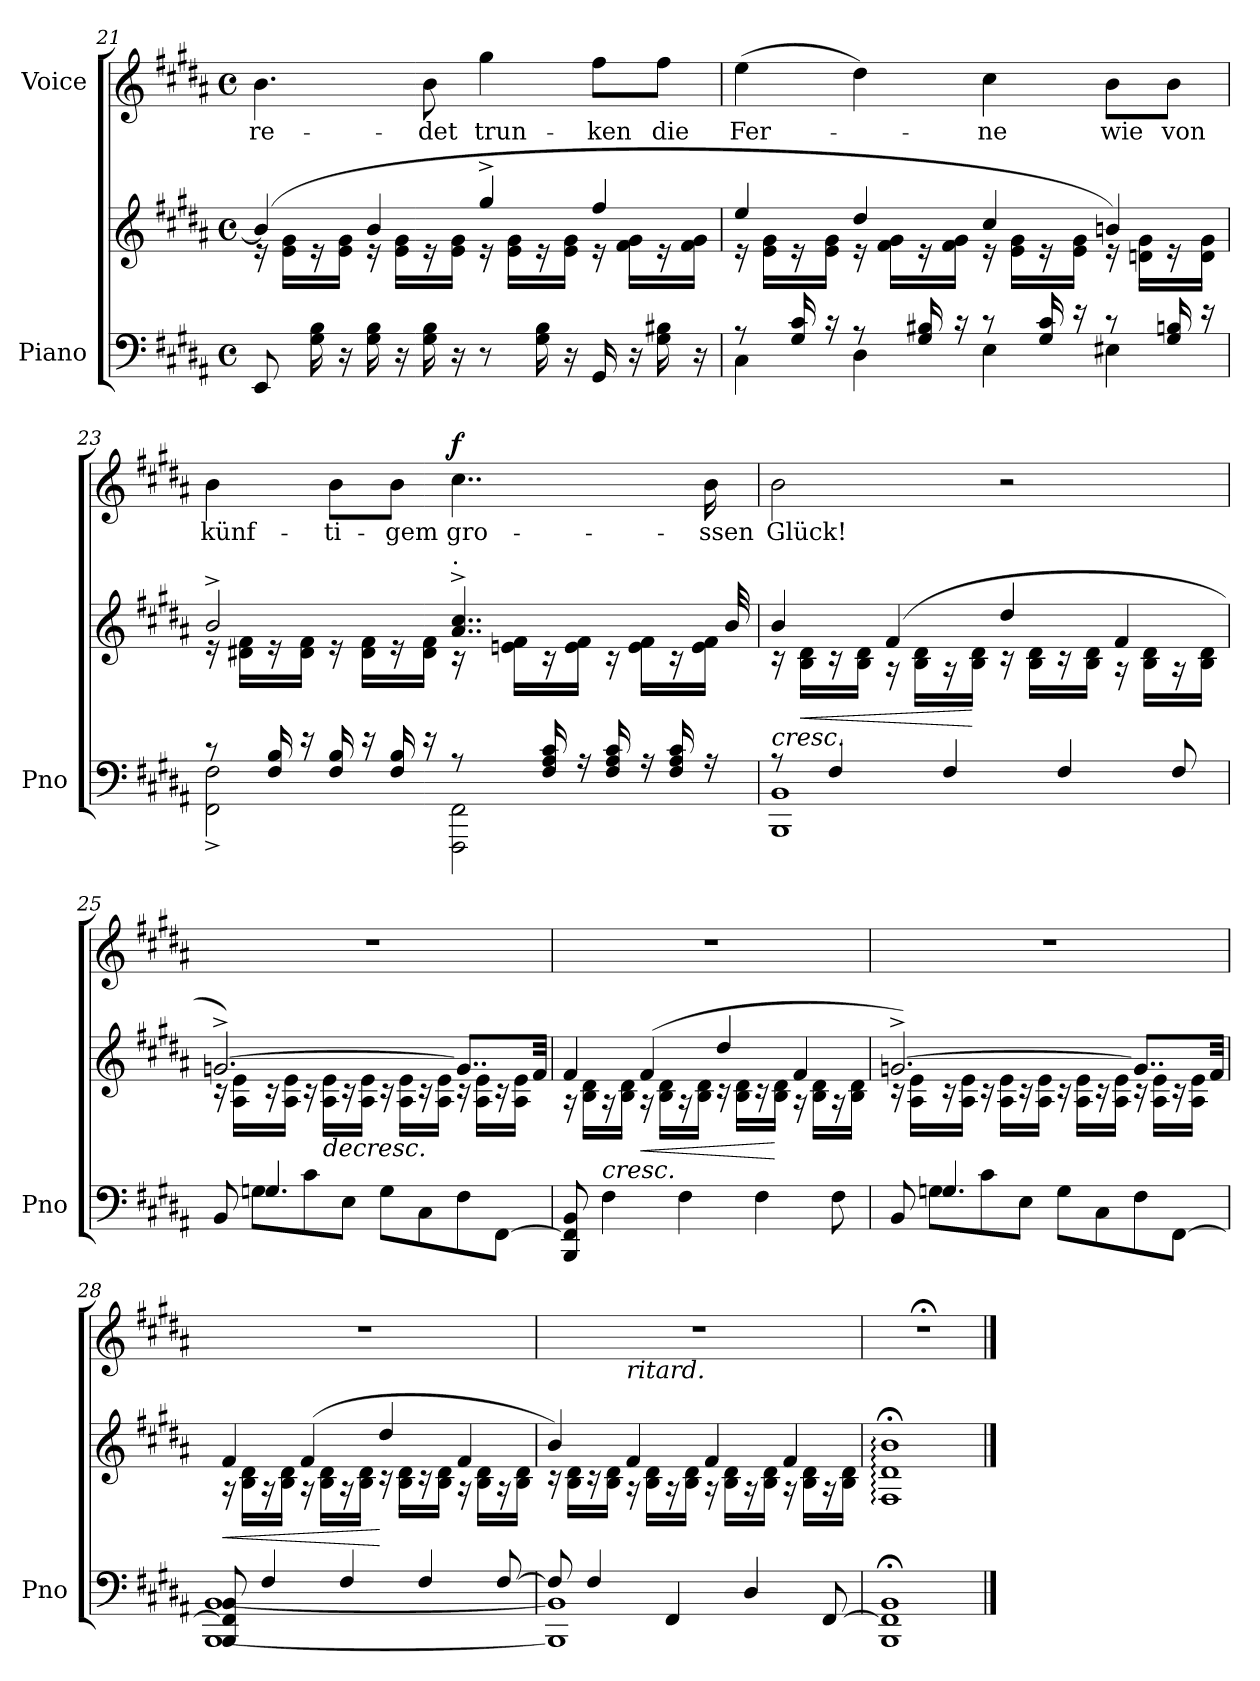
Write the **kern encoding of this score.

**kern	**kern	**dynam	**kern	**text	**dynam
*part2	*part2	*part2	*part1	*part1	*part1
*staff3	*staff2	*staff2/3	*staff1	*staff1	*staff1
*I"Piano	*	*	*I"Voice	*	*
*I'Pno	*	*	*	*	*
!!LO:LB:g=z
*clefF4	*clefG2	*	*clefG2	*	*
*k[f#c#g#d#a#]	*k[f#c#g#d#a#]	*	*k[f#c#g#d#a#]	*	*
*M4/4	*M4/4	*	*M4/4	*	*
*met(c)	*met(c)	*	*met(c)	*	*
=21	=21	=21	=21	=21	=21
*	*^	*	*	*	*
!	!	!	!	!	!LO:LY:b	!
8EE/	(4b/]	16r	.	4.b\	re-	.
.	.	16e\ 16g#\LL	.	.	.	.
16G#\ 16B\	.	16r	.	.	.	.
16r	.	16e\ 16g#\JJ	.	.	.	.
16G#\ 16B\	4b/	16r	.	.	.	.
16r	.	16e\ 16g#\LL	.	.	.	.
!	!	!	!	!	!LO:LY:b	!
16G#\ 16B\	.	16r	.	8b\	-det	.
16r	.	16e\ 16g#\JJ	.	.	.	.
!	!	!	!	!	!LO:LY:b	!
8r	4gg#^/	16r	.	4gg#\	trun-	.
.	.	16e\ 16g#\LL	.	.	.	.
16G#\ 16B\	.	16r	.	.	.	.
16r	.	16e\ 16g#\JJ	.	.	.	.
!	!	!	!	!	!LO:LY:b	!
16GG#/	4ff#/	16r	.	8ff#\L	-ken	.
16r	.	16f#\ 16g#\LL	.	.	.	.
!	!	!	!	!	!LO:LY:b	!
16G#\ 16B#X\	.	16r	.	8ff#\J	die	.
16r	.	16f#\ 16g#\JJ	.	.	.	.
=22	=22	=22	=22	=22	=22	=22
*^	*	*	*	*	*	*
!	!	!	!	!	!	!LO:LY:b	!
8r	4C#\	4ee/	16r	.	(4ee\	Fer-	.
.	.	.	16e\ 16g#\LL	.	.	.	.
16G#/ 16c#/	.	.	16r	.	.	.	.
16r	.	.	16e\ 16g#\JJ	.	.	.	.
8r	4D#\	4dd#/	16r	.	4dd#\)	.	.
.	.	.	16f#\ 16g#\LL	.	.	.	.
16G#/ 16B#X/	.	.	16r	.	.	.	.
16r	.	.	16f#\ 16g#\JJ	.	.	.	.
!	!	!	!	!	!	!LO:LY:b	!
8r	4E\	4cc#/	16r	.	4cc#\	-ne	.
.	.	.	16e\ 16g#\LL	.	.	.	.
16G#/ 16c#/	.	.	16r	.	.	.	.
16r	.	.	16e\ 16g#\JJ	.	.	.	.
!	!	!	!	!	!	!LO:LY:b	!
8r	4E#X\	4bn/)	16r	.	8b\L	wie	.
.	.	.	16dn\ 16g#\LL	.	.	.	.
!	!	!	!	!	!	!LO:LY:b	!
16G#/ 16Bn/	.	.	16r	.	8b\J	von	.
16r	.	.	16d\ 16g#\JJ	.	.	.	.
!!LO:PB:g=z
=23	=23	=23	=23	=23	=23	=23	=23
!	!	!	!	!	!	!LO:LY:b	!
8r	2FF#\^ 2F#\^	2b^/	16r	.	4b\	künf-	.
.	.	.	16d#X\ 16f#\LL	.	.	.	.
16F#/ 16B/	.	.	16r	.	.	.	.
16r	.	.	16d#\ 16f#\JJ	.	.	.	.
!	!	!	!	!	!	!LO:LY:b	!
16F#/ 16B/	.	.	16r	.	8b\L	-ti-	.
16r	.	.	16d#\ 16f#\LL	.	.	.	.
!	!	!	!	!	!	!LO:LY:b	!
16F#/ 16B/	.	.	16r	.	8b\J	-gem	.
16r	.	.	16d#\ 16f#\JJ	.	.	.	.
!	!	!LO:TX:a:t=.	!	!	!	!	!
!	!	!	!	!	!	!LO:LY:b	!LO:DY:b
8r	2FFF#\ 2FF#\	4..a#/^ 4..cc#/^	16r	.	4..cc#\	gro-	f
.	.	.	16en\ 16f#\LL	.	.	.	.
16F#/ 16A#/ 16c#/	.	.	16r	.	.	.	.
16r	.	.	16e\ 16f#\JJ	.	.	.	.
16F#/ 16A#/ 16c#/	.	.	16r	.	.	.	.
16r	.	.	16e\ 16f#\LL	.	.	.	.
16F#/ 16A#/ 16c#/	.	.	16r	.	.	.	.
!	!	!	!	!	!	!LO:LY:b	!
16r	.	32ryy	16e\ 16f#\JJ	.	16b\	-ssen	.
.	.	32b/	.	.	.	.	.
!!LO:LB:g=z
=24	=24	=24	=24	=24	=24	=24	=24
!	!	!	!	!LO:HP:b	!	!LO:LY:b	!
8r	1BBB 1BB	4b/	16r	<	2b\	Glück!	.
!	!	!	!	!LO:HP:b	!	!	!
.	.	.	16B\ 16d#\LL	<	.	.	.
4F#/	.	.	16r	.	.	.	.
.	.	.	16B\ 16d#\JJ	.	.	.	.
.	.	(4f#/	16r	.	.	.	.
.	.	.	16B\ 16d#\LL	.	.	.	.
4F#/	.	.	16r	.	.	.	.
.	.	.	16B\ 16d#\JJ	[	.	.	.
.	.	4dd#/	16r	.	2r	.	.
.	.	.	16B\ 16d#\LL	.	.	.	.
4F#/	.	.	16r	.	.	.	.
.	.	.	16B\ 16d#\JJ	.	.	.	.
.	.	4f#/	16r	.	.	.	.
.	.	.	16B\ 16d#\LL	.	.	.	.
8F#/	.	.	16r	.	.	.	.
.	.	.	16B\ 16d#\JJ	.	.	.	.
=25	=25	=25	=25	=25	=25	=25	=25
8BB/	8ryy	[2.gn^>/)	16r	.	1r	.	.
.	.	.	16A#\ 16e\LL	.	.	.	.
!LO:N:head=solid	!	!	!	!	!	!	!
4.Gn/	8G\L	.	16r	.	.	.	.
.	.	.	16A#\ 16e\JJ	.	.	.	.
.	8c#\	.	16r	.	.	.	.
!	!	!	!	!LO:HP:b	!	!	!
.	.	.	16A#\ 16e\LL	>	.	.	.
.	8E\J	.	16r	.	.	.	.
.	.	.	16A#\ 16e\JJ	.	.	.	.
2ryy	8G\L	.	16r	.	.	.	.
.	.	.	16A#\ 16e\LL	.	.	.	.
.	8C#\	.	16r	.	.	.	.
.	.	.	16A#\ 16e\JJ	.	.	.	.
.	8F#\	8..g/L]	16r	.	.	.	.
.	.	.	16A#\ 16e\LL	.	.	.	.
.	[8FF#\J	.	16r	.	.	.	.
.	.	.	16A#\ 16e\JJ	.	.	.	.
.	.	32f#/Jkk	.	[	.	.	.
*v	*v	*	*	*	*	*	*
!!LO:LB:g=z
=26	=26	=26	=26	=26	=26	=26
8BBB/ 8FF#/] 8BB/	4f#/	16r	.	1r	.	.
.	.	16B\ 16d#\LL	.	.	.	.
!	!	!	!LO:HP:b	!	!	!
4F#\	.	16r	<	.	.	.
.	.	16B\ 16d#\JJ	.	.	.	.
!	!	!	!LO:HP:b	!	!	!
.	(4f#/	16r	<	.	.	.
.	.	16B\ 16d#\LL	.	.	.	.
4F#\	.	16r	.	.	.	.
.	.	16B\ 16d#\JJ	.	.	.	.
.	4dd#/	16r	.	.	.	.
.	.	16B\ 16d#\LL	.	.	.	.
4F#\	.	16r	.	.	.	.
.	.	16B\ 16d#\JJ	[	.	.	.
.	4f#/	16r	]	.	.	.
.	.	16B\ 16d#\LL	.	.	.	.
8F#\	.	16r	.	.	.	.
.	.	16B\ 16d#\JJ	.	.	.	.
!!LO:LB:g=z
=27	=27	=27	=27	=27	=27	=27
*^	*	*	*	*	*	*
8BB/	8ryy	[2.gn^>/)	16r	.	1r	.	.
.	.	.	16A#\ 16e\LL	.	.	.	.
!LO:N:head=solid	!	!	!	!	!	!	!
4.Gn/	8G\L	.	16r	.	.	.	.
.	.	.	16A#\ 16e\JJ	.	.	.	.
.	8c#\	.	16r	.	.	.	.
.	.	.	16A#\ 16e\LL	.	.	.	.
.	8E\J	.	16r	.	.	.	.
.	.	.	16A#\ 16e\JJ	.	.	.	.
2ryy	8G\L	.	16r	.	.	.	.
.	.	.	16A#\ 16e\LL	.	.	.	.
.	8C#\	.	16r	.	.	.	.
.	.	.	16A#\ 16e\JJ	.	.	.	.
.	8F#\	8..g/L]	16r	.	.	.	.
.	.	.	16A#\ 16e\LL	.	.	.	.
.	[8FF#\J	.	16r	.	.	.	.
.	.	.	16A#\ 16e\JJ	.	.	.	.
.	.	32f#/Jkk	.	.	.	.	.
=28	=28	=28	=28	=28	=28	=28	=28
!	!	!	!	!LO:HP:b	!	!	!
8BBB/ 8FF#/] 8BB/	[1BBB [1BB	4f#/	16r	<	1r	.	.
.	.	.	16B\ 16d#\LL	.	.	.	.
4F#/	.	.	16r	.	.	.	.
.	.	.	16B\ 16d#\JJ	.	.	.	.
.	.	(4f#/	16r	.	.	.	.
.	.	.	16B\ 16d#\LL	.	.	.	.
4F#/	.	.	16r	.	.	.	.
.	.	.	16B\ 16d#\JJ	.	.	.	.
.	.	4dd#/	16r	[	.	.	.
.	.	.	16B\ 16d#\LL	.	.	.	.
4F#/	.	.	16r	.	.	.	.
.	.	.	16B\ 16d#\JJ	.	.	.	.
.	.	4f#/	16r	.	.	.	.
.	.	.	16B\ 16d#\LL	.	.	.	.
[8F#/	.	.	16r	.	.	.	.
.	.	.	16B\ 16d#\JJ	.	.	.	.
!!LO:LB:g=z
=29	=29	=29	=29	=29	=29	=29	=29
*	*	*	*	*	*^	*	*
8F#/]	1BBB] 1BB]	4b/)	16r	.	1r	4ryy	.	.
.	.	.	16B\ 16d#\LL	.	.	.	.	.
4F#/	.	.	16r	.	.	.	.	.
.	.	.	16B\ 16d#\JJ	.	.	.	.	.
!	!	!	!	!	!	!LO:TX:b:i:t=ritard.	!	!
.	.	4f#/	16r	.	.	4ryy	.	.
.	.	.	16B\ 16d#\LL	.	.	.	.	.
4FF#/	.	.	16r	.	.	.	.	.
.	.	.	16B\ 16d#\JJ	.	.	.	.	.
.	.	4f#/	16r	.	.	4ryy	.	.
.	.	.	16B\ 16d#\LL	.	.	.	.	.
4D#/	.	.	16r	[	.	.	.	.
.	.	.	16B\ 16d#\JJ	.	.	.	.	.
.	.	4f#/	16r	.	.	4ryy	.	.
.	.	.	16B\ 16d#\LL	.	.	.	.	.
[8FF#/	.	.	16r	.	.	.	.	.
.	.	.	16B\ 16d#\JJ	.	.	.	.	.
*v	*v	*	*	*	*v	*v	*	*
*	*v	*v	*	*	*	*
=30	=30	=30	=30	=30	=30
1BBB; 1FF#]; 1BB;	1F#:;< 1d#:;< 1b:;<	.	1r;<	.	.
==	==	==	==	==	==
*-	*-	*-	*-	*-	*-
